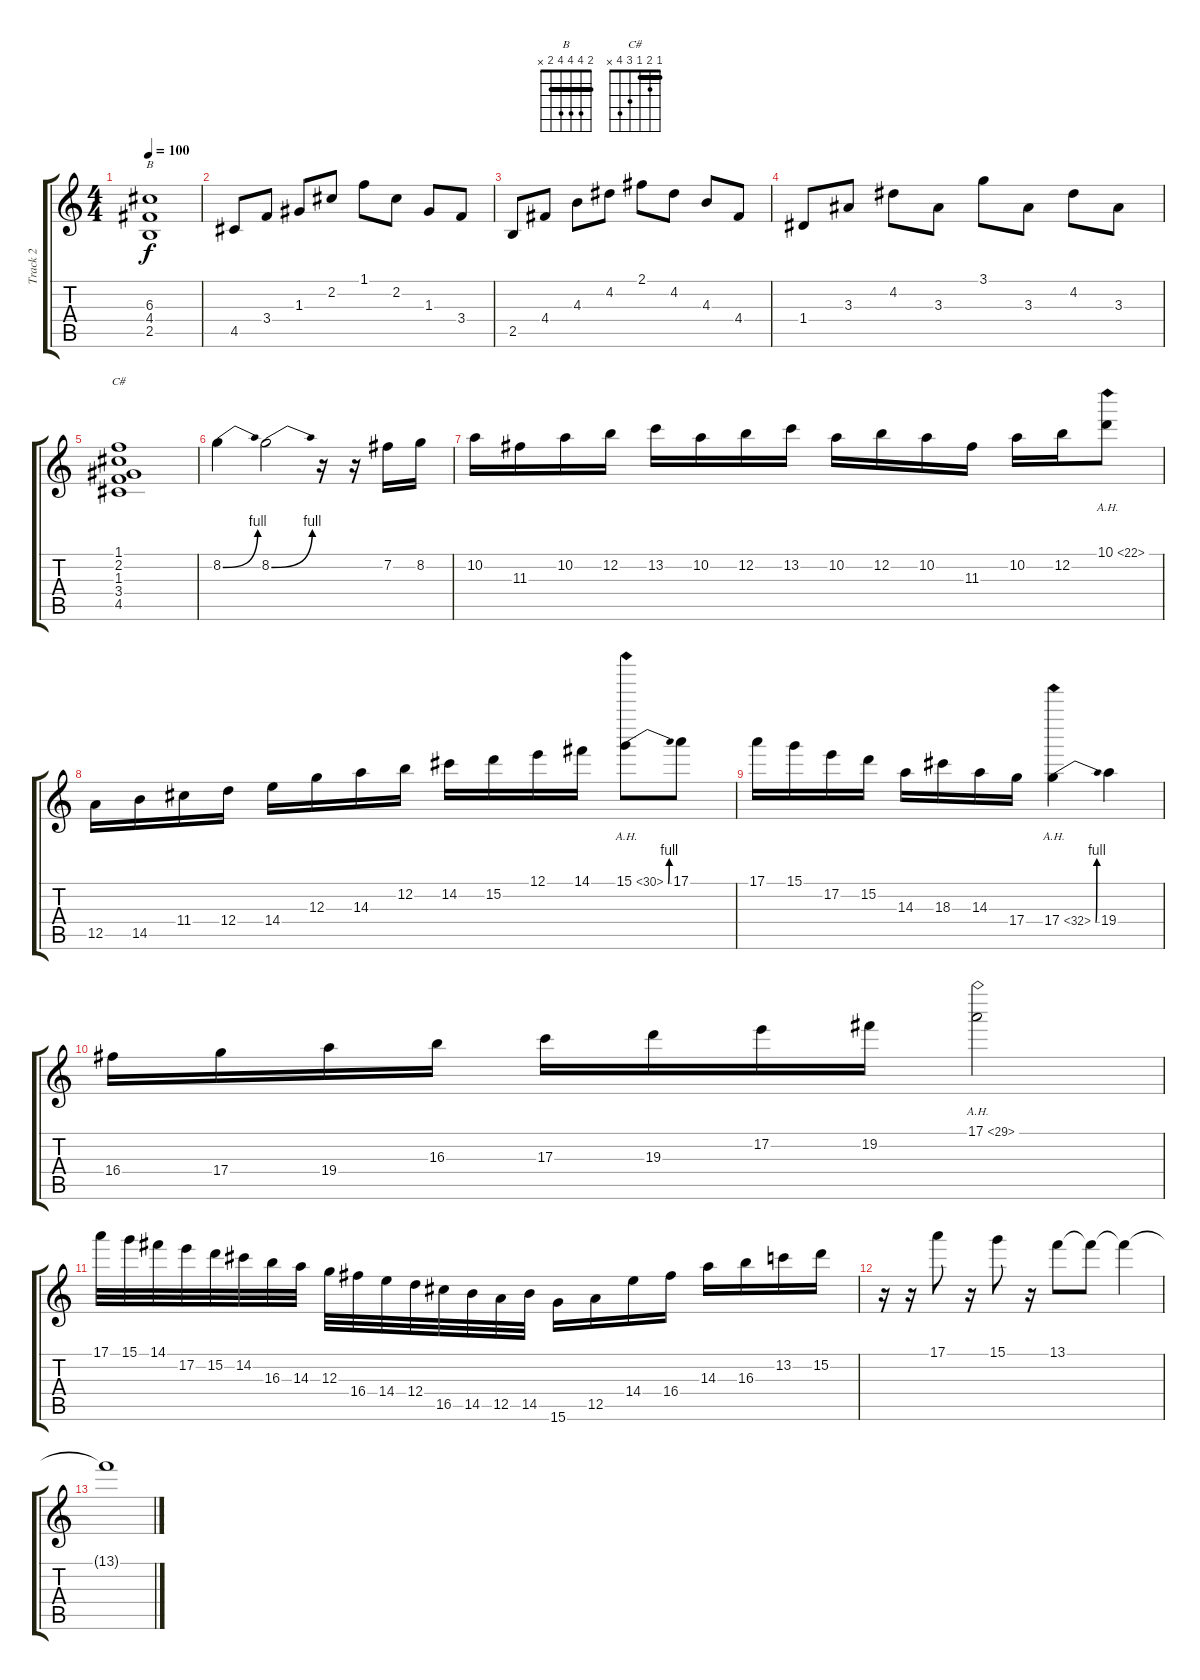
\track ("Track 2" "Track 2") {instrument overdrivenguitar}
\staff {score tabs}
\tuning (E4 B3 G3 D3 A2 E2) {hide}
\chord ("B" 2 4 4 4 2 x) {barre 2}
\chord ("C#" 1 2 1 3 4 x) {barre 1}
\ts (4 4)
\tempo 100
\clef g2
\ks c
(6.3 4.4 2.5).1{ch "B" dy f} |
4.5.8{instrument acousticguitarsteel} 3.4.8 1.3.8 2.2.8 1.1.8 2.2.8 1.3.8 3.4.8 |
2.5.8 4.4.8 4.3.8 4.2.8 2.1.8 4.2.8 4.3.8 4.4.8 |
1.4.8 3.3.8 4.2.8 3.3.8 3.1.8 3.3.8 4.2.8 3.3.8 |
(1.1 2.2 1.3 3.4 4.5).1{ch "C#"} |
8.2{be (bend 0 0 60 4)}.4{instrument overdrivenguitar} 8.2{be (bend 0 0 60 4)}.2 r.16 r.16 7.2.16 8.2.16 |
10.2.16 11.3.16 10.2.16 12.2.16 13.2.16 10.2.16 12.2.16 13.2.16 10.2.16 12.2.16 10.2.16 11.3.16 10.2.16 12.2.16 10.1{ah 12}.8 |
12.5.16 14.5.16 11.4.16 12.4.16 14.4.16 12.3.16 14.3.16 12.2.16 14.2.16 15.2.16 12.1.16 14.1.16 15.1{be (bend 0 0 60 4) ah 15}.8 17.1.8 |
17.1.16 15.1.16 17.2.16 15.2.16 14.3.16 18.3.16 14.3.16 17.4.16 17.4{be (bend 0 0 60 4) ah 15}.4 19.4.4 |
16.4.16 17.4.16 19.4.16 16.3.16 17.3.16 19.3.16 17.2.16 19.2.16 17.1{ah 12}.2 |
17.1.32 15.1.32 14.1.32 17.2.32 15.2.32 14.2.32 16.3.32 14.3.32 12.3.32 16.4.32 14.4.32 12.4.32 16.5.32 14.5.32 12.5.32 14.5.32 15.6.16 12.5.16 14.4.16 16.4.16 14.3.16 16.3.16 13.2.16 15.2.16 |
r.16 r.16 17.1.8 r.16 15.1.8 r.16 13.1.8 13.1{t}.8 13.1{t}.4 |
13.1{t}.1
